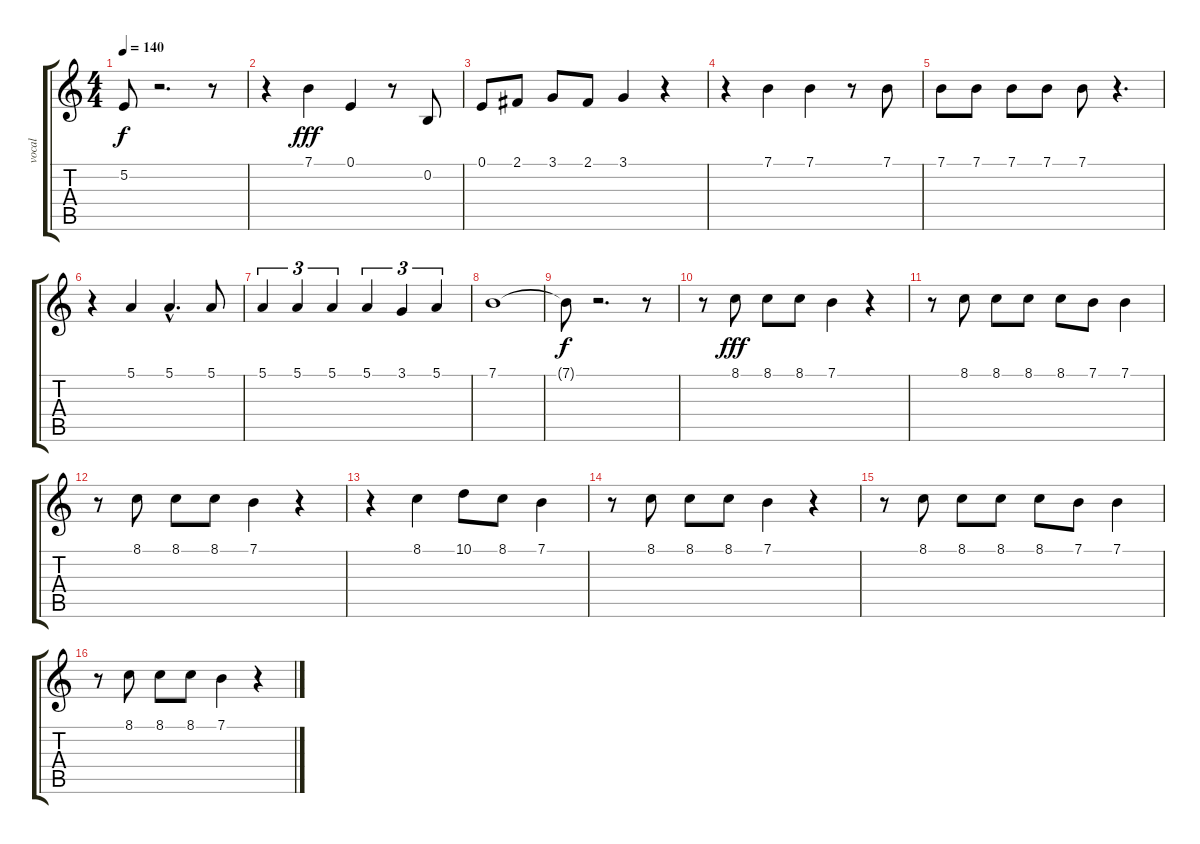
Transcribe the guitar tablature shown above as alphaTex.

\track ("vocal" "vocal") {instrument viola}
\staff {score tabs}
\tuning (E4 B3 G3 D3 A2 E2) {hide}
\ts (4 4)
\tempo 140
\clef g2
\ks c
5.2{t}.8{dy f} r.2{d} r.8 |
r.4 7.1.4{dy fff} 0.1.4 r.8 0.2.8 |
0.1.8 2.1.8 3.1.8 2.1.8 3.1.4 r.4 |
r.4 7.1.4 7.1.4 r.8 7.1.8 |
7.1.8 7.1.8 7.1.8 7.1.8 7.1.8 r.4{d} |
r.4 5.1.4 5.1{hac}.4{d} 5.1.8 |
5.1.4{tu (3 2)} 5.1.4{tu (3 2)} 5.1.4{tu (3 2)} 5.1.4{tu (3 2)} 3.1.4{tu (3 2)} 5.1.4{tu (3 2)} |
7.1.1 |
7.1{t}.8{dy f} r.2{d} r.8 |
r.8 8.1.8{dy fff} 8.1.8 8.1.8 7.1.4 r.4 |
r.8 8.1.8 8.1.8 8.1.8 8.1.8 7.1.8 7.1.4 |
r.8 8.1.8 8.1.8 8.1.8 7.1.4 r.4 |
r.4 8.1.4 10.1.8 8.1.8 7.1.4 |
r.8 8.1.8 8.1.8 8.1.8 7.1.4 r.4 |
r.8 8.1.8 8.1.8 8.1.8 8.1.8 7.1.8 7.1.4 |
r.8 8.1.8 8.1.8 8.1.8 7.1.4 r.4
